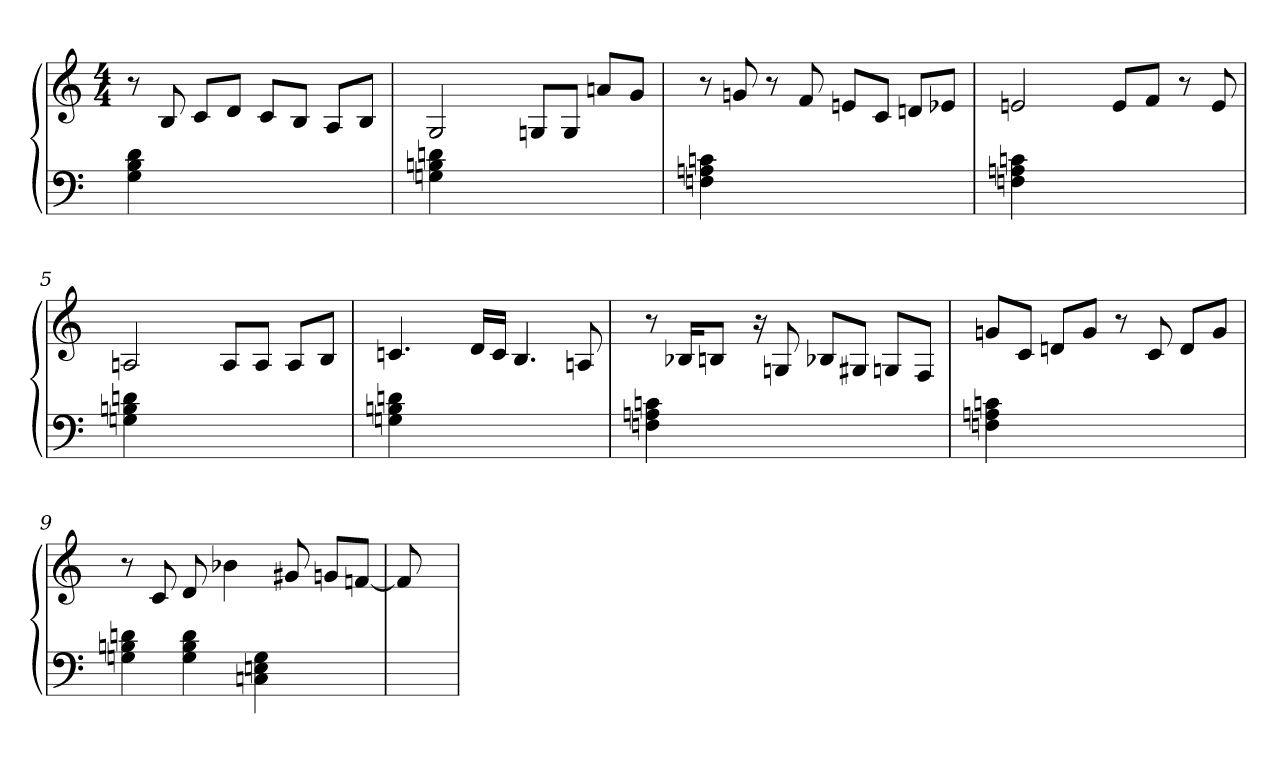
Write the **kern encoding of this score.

**kern	**kern
*part2	*part1
*staff2	*staff1
*	*M4/4
=1	=1
4G 4B 4d	8r
.	8B
2.ryy	8cL
.	8dJ
.	8cL
.	8BJ
.	8AL
.	8BJ
=2	=2
4Gn 4Bn 4dn	2G
2.ryy	.
.	8GnL
.	8GJ
.	8anL
.	8gJ
=3	=3
4Fn 4An 4cn	8r
.	8gn
2.ryy	8r
.	8f
.	8enL
.	8cJ
.	8dnL
.	8e-XJ
=4	=4
4Fn 4An 4cn	2en
2.ryy	.
.	8eL
.	8fJ
.	8r
.	8e
=5	=5
4Gn 4Bn 4dn	2An
2.ryy	.
.	8AL
.	8AJ
.	8AL
.	8BJ
=6	=6
4Gn 4Bn 4dn	4.cn
2.ryy	.
.	16dLL
.	16cJJ
.	4.B
.	8An
=7	=7
4Fn 4An 4cn	8r
.	16B-XKL
.	8BnJ
2.ryy	.
.	16r
.	8Gn
.	8B-XL
.	8G#XJ
.	8GnL
.	8FJ
=8	=8
4Fn 4An 4cn	8gnL
.	8cJ
2.ryy	8dnL
.	8gJ
.	8r
.	8c
.	8dL
.	8gJ
=9	=9
4Gn 4Bn 4dn	8r
.	8c
4G 4B 4d	8d
.	4b-X
4Cn 4En 4G	.
.	8g#X
4ryy	8gnL
.	[8fnJ
=10	=10
4ryy	8f]
.	8ryy
=	=
*-	*-
